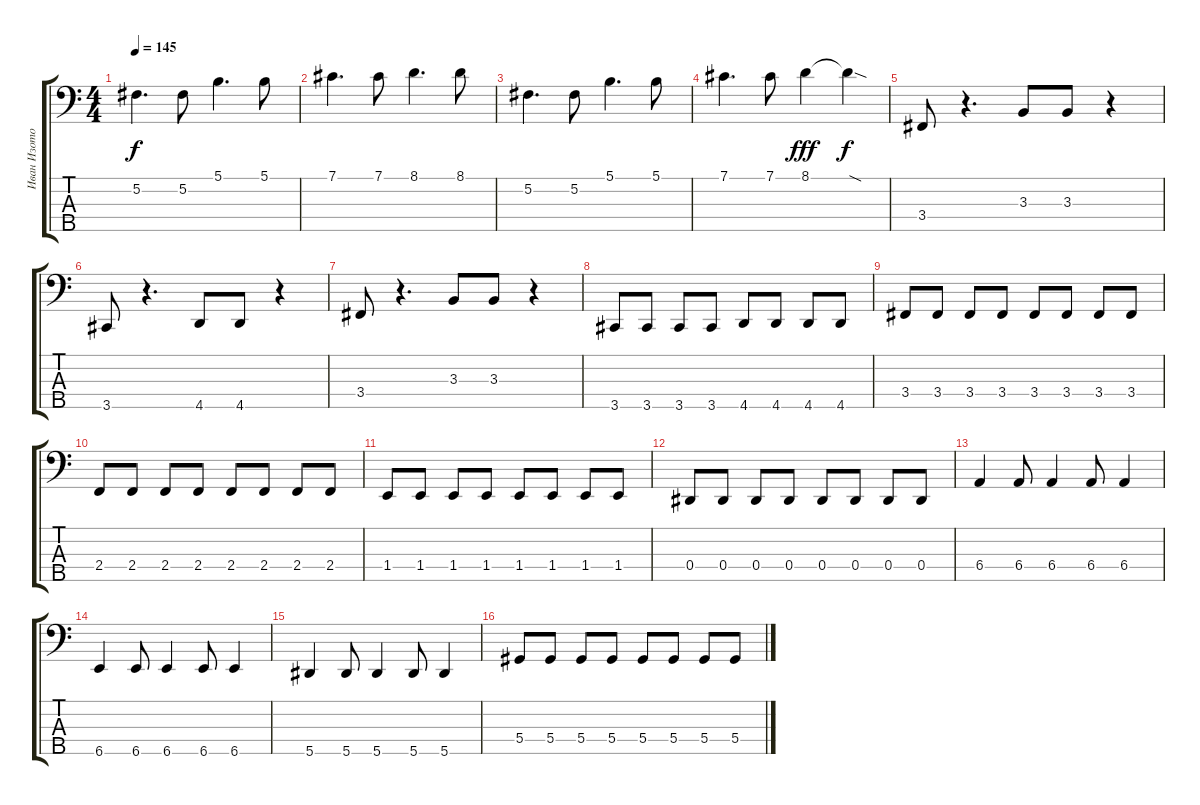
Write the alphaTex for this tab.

\track ("Иван Изотов" "Иван Изото") {instrument electricbasspick}
\staff {score tabs}
\tuning (Gb2 Db2 Ab1 Eb1 Bb0) {hide}
\ts (4 4)
\tempo 145
\clef f4
\ks c
5.2.4{d dy f} 5.2.8 5.1.4{d} 5.1.8 |
7.1.4{d} 7.1.8 8.1.4{d} 8.1.8 |
5.2.4{d} 5.2.8 5.1.4{d} 5.1.8 |
7.1.4{d} 7.1.8 8.1.4{dy fff} 8.1{sod t}.4{dy f} |
3.4.8 r.4{d} 3.3.8 3.3.8 r.4 |
3.5.8 r.4{d} 4.5.8 4.5.8 r.4 |
3.4.8 r.4{d} 3.3.8 3.3.8 r.4 |
3.5.8 3.5.8 3.5.8 3.5.8 4.5.8 4.5.8 4.5.8 4.5.8 |
3.4.8 3.4.8 3.4.8 3.4.8 3.4.8 3.4.8 3.4.8 3.4.8 |
2.4.8 2.4.8 2.4.8 2.4.8 2.4.8 2.4.8 2.4.8 2.4.8 |
1.4.8 1.4.8 1.4.8 1.4.8 1.4.8 1.4.8 1.4.8 1.4.8 |
0.4.8 0.4.8 0.4.8 0.4.8 0.4.8 0.4.8 0.4.8 0.4.8 |
6.4.4 6.4.8 6.4.4 6.4.8 6.4.4 |
6.5.4 6.5.8 6.5.4 6.5.8 6.5.4 |
5.5.4 5.5.8 5.5.4 5.5.8 5.5.4 |
5.4.8 5.4.8 5.4.8 5.4.8 5.4.8 5.4.8 5.4.8 5.4.8
